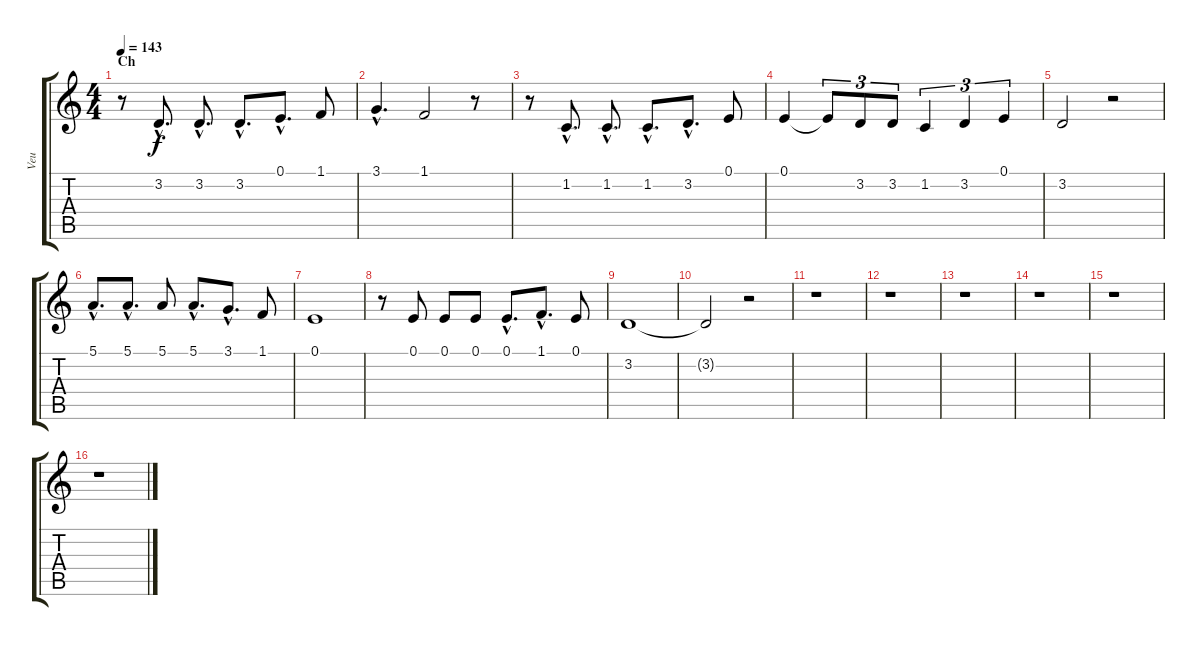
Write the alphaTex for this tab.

\track ("Veu" "Veu") {instrument lead6voice}
\staff {score tabs}
\tuning (E4 B3 G3 D3 A2 E2) {hide}
\ts (4 4)
\section ("" "Ch")
\tempo 143
\clef g2
\ks c
r.8{dy f} 3.2{hac}.8{d} 3.2{hac}.8{d} 3.2{hac}.8{d} 0.1{hac}.8{d} 1.1.8 |
3.1{hac}.4{d} 1.1.2 r.8 |
r.8 1.2{hac}.8{d} 1.2{hac}.8{d} 1.2{hac}.8{d} 3.2{hac}.8{d} 0.1.8 |
0.1.4 0.1{t}.8{tu (3 2)} 3.2.8{tu (3 2)} 3.2.8{tu (3 2)} 1.2.4{tu (3 2)} 3.2.4{tu (3 2)} 0.1.4{tu (3 2)} |
3.2.2 r.2 |
5.1{hac}.8{d} 5.1{hac}.8{d} 5.1.8 5.1{hac}.8{d} 3.1{hac}.8{d} 1.1.8 |
0.1.1 |
r.8 0.1.8 0.1.8 0.1.8 0.1{hac}.8{d} 1.1{hac}.8{d} 0.1.8 |
3.2.1 |
3.2{t}.2 r.2 |
r.1 |
r.1 |
r.1 |
r.1 |
r.1 |
r.1
